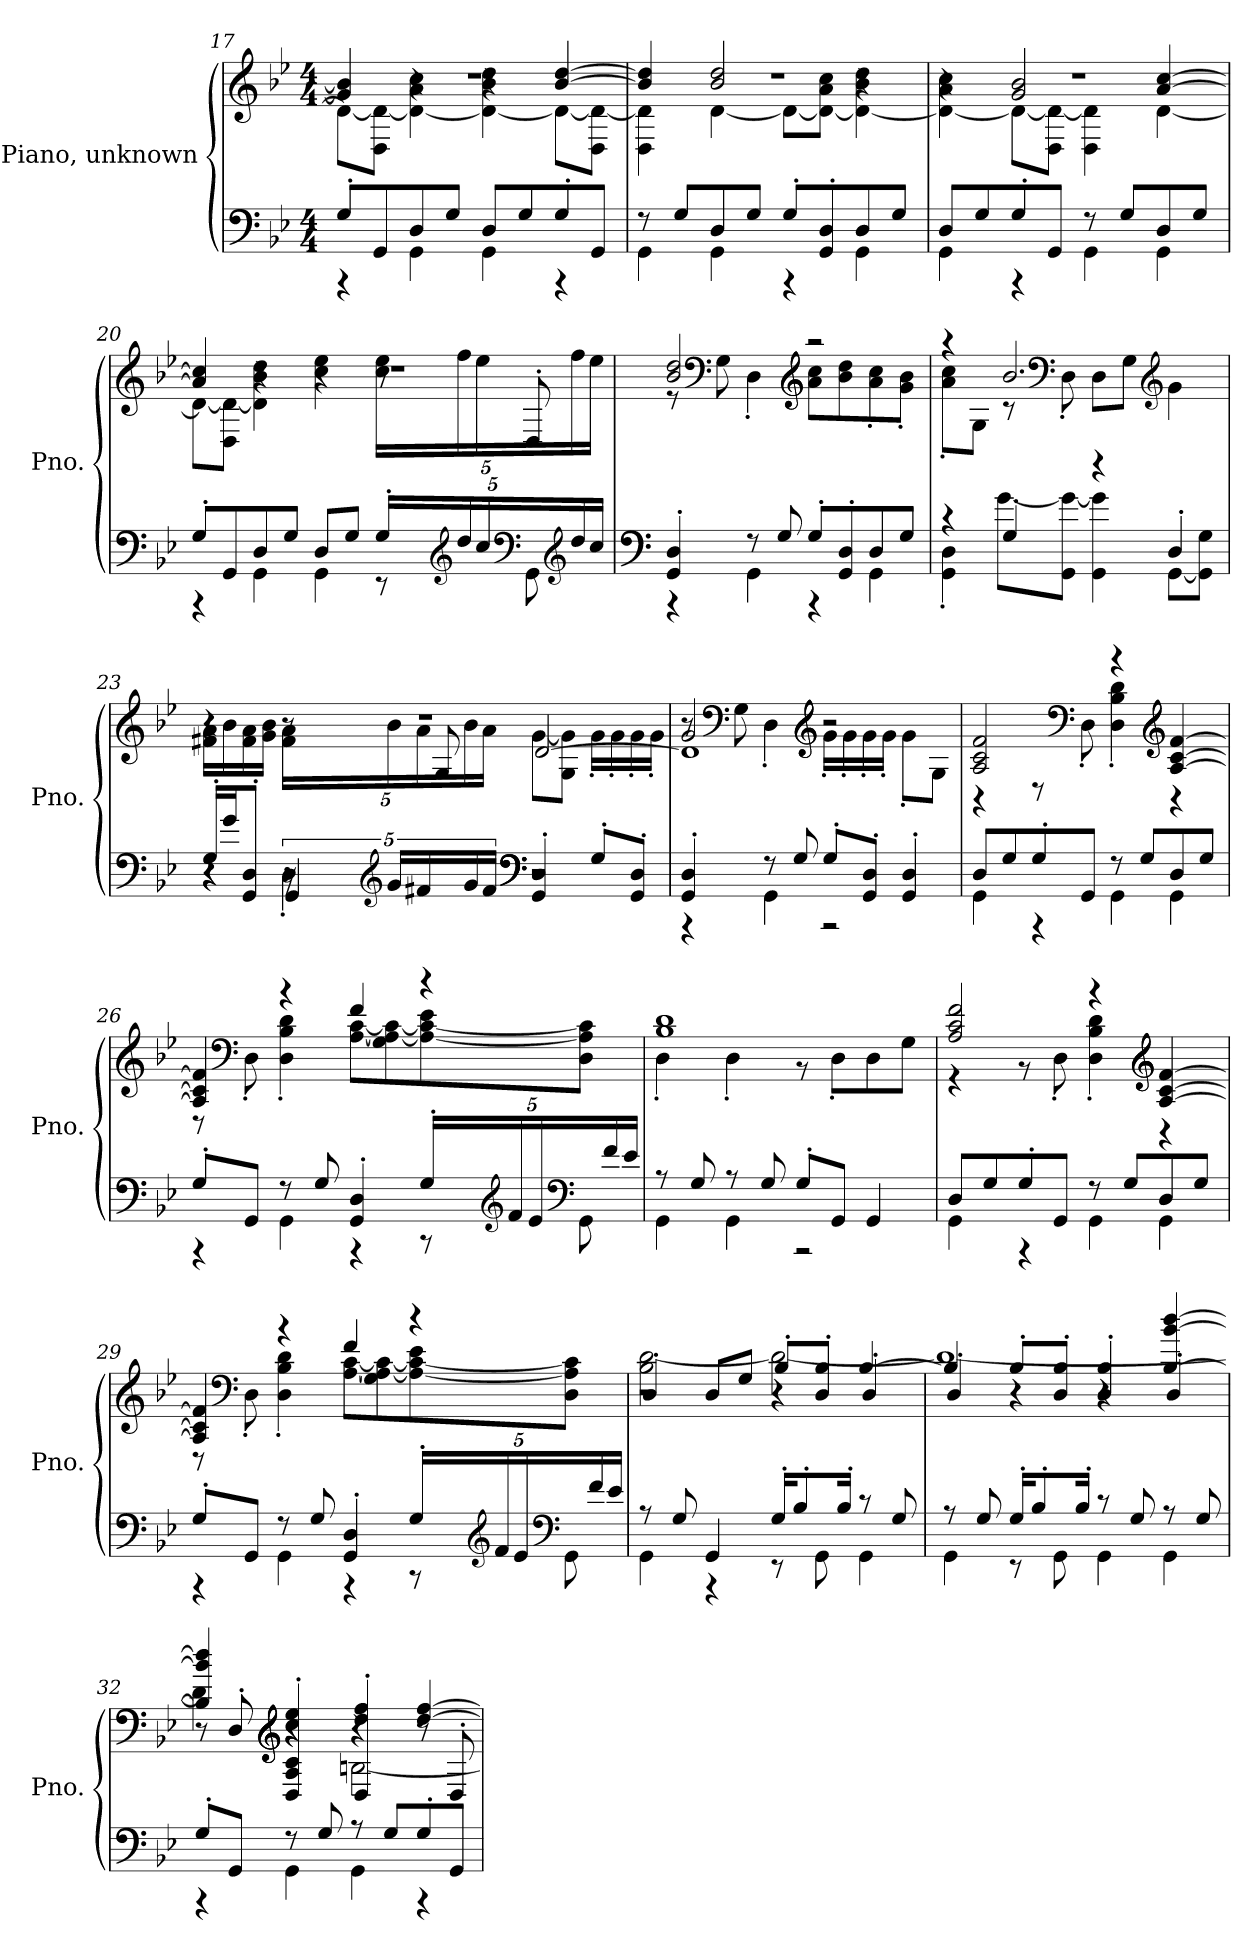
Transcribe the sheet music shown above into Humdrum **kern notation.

**kern	**kern
*part1	*part1
*staff2	*staff1
*I"Piano, unknown	*
*I'Pno.	*
!!LO:LB:g=z
*clefF4	*clefG2
*k[b-e-]	*k[b-e-]
*M4/4	*M4/4
=17	=17
*^	*^
*	*	*	*^
8G'/L	4r	1r	8d\L_	4g/] 4b-/]
8GG/	.	.	8D\ 8d\_J	.
8D/	4GG\	.	4d\_ 4a\ 4cc\	4r
8G/J	.	.	.	.
8D/L	4GG\	.	4d\_ 4b-\ 4dd\	4r
8G/	.	.	.	.
8G'/	4r	.	8d\L_	[4b-/ [4dd/
8GG/J	.	.	8D\ 8d\_J	.
=18	=18	=18	=18	=18
8r	4GG\	1r	4D\ 4d\]	4b-/] 4dd/]
8G/L	.	.	.	.
8D/	4GG\	.	[4d\	2b-/ 2dd/
8G/J	.	.	.	.
8G'/L	4r	.	8d\L_	.
8GG/' 8D/'	.	.	8d\_ 8a\ 8cc\J	.
8D/	4GG\	.	4d\_ 4b-\ 4dd\	4r
8G/J	.	.	.	.
=19	=19	=19	=19	=19
8D/L	4GG\	1r	4d\_ 4a\ 4cc\	4r
8G/	.	.	.	.
8G'/	4r	.	8d\L_	2g/ 2b-/
8GG/J	.	.	8D\ 8d\_J	.
8r	4GG\	.	4D\ 4d\]	.
8G/L	.	.	.	.
8D/	4GG\	.	[4d\	[4a/ [4cc/
8G/J	.	.	.	.
!!LO:PB:g=z	!!	!!
=20	=20	=20	=20	=20
8G'/L	4r	1r	8d\L_	4a/] 4cc/]
8GG/	.	.	8D\ 8d\_J	.
8D/	4GG\	.	4d\] 4b-\ 4dd\	4r
8G/J	.	.	.	.
8D/L	4GG\	.	4cc\ 4ee-\	4r
8G/J	.	.	.	.
*Xbrackettup	*	*	*Xbrackettup	*
20G'/LL	8r	.	20cc\ 20ee-\LL	8r
*clefG2	*	*	*	*
20dd/	.	.	20ff\	.
20cc/	.	.	20ee-\	.
*clefF4	*	*	*	*
.	8GG\	.	.	8D'/
*clefG2	*	*	*	*
20dd/	.	.	20ff\	.
20cc/JJ	.	.	20ee-\JJ	.
*	*	*v	*v	*v
=21	=21	=21
*clefF4	*	*
*	*	*^
4GG/' 4D/'	4r	2b-/ 2dd/	8r
*	*	*clefF4	*
.	.	.	8G\
8r	4GG\	.	4D'\
8G/	.	.	.
*	*	*clefG2	*
8G'/L	4r	2r	8a\ 8cc\L
8GG/' 8D/'	.	.	8b-\ 8dd\
8D/	4GG\	.	8a\' 8cc\'
8G/J	.	.	8g\' 8b-\'J
!!LO:LB:g=z	!!
=22	=22	=22	=22
4r	4GG\' 4D\'	4r	8a\' 8cc\'L
.	.	.	8G\J
4G'/	[8g\L	2.b-/	8r
*	*	*clefF4	*
.	8GG\ 8g\_J	.	8D'\
4r	4GG\ 4g\]	.	8D\L
.	.	.	8G\J
*	*	*clefG2	*
4D'/	[8GG\L	.	4g\
.	8GG\] 8G\J	.	.
=23	=23	=23	=23
*	*^	*	*^
16G'/LL	4r	4r	1r	16f#X\ 16a\LL	4r
16g/J	.	.	.	16b-\	.
8GG/' 8D/'J	.	.	.	16f#\ 16a\	.
.	.	.	.	16g\ 16b-\JJ	.
*brackettup	*	*	*	*	*
20r	4D'\	4GG/	.	20f#\ 20a\LL	8r
*clefG2	*	*	*	*	*
20g/LL	.	.	.	20b-\	.
20f#X/	.	.	.	20a\	.
.	.	.	.	.	8G/
20g/	.	.	.	20b-\	.
20f#/JJ	.	.	.	20a\JJ	.
*clefF4	*	*	*	*	*
4GG/' 4D/'	2r	2r	.	[8g\L	[2d/
.	.	.	.	8G\ 8g\]J	.
8G'/L	.	.	.	16g'\LL	.
.	.	.	.	16g'\	.
8GG/' 8D/'J	.	.	.	16g'\	.
.	.	.	.	16g'\JJ	.
*	*v	*v	*	*	*
!!LO:LB:g=z	!!	!!
=24	=24	=24	=24	=24
4GG/' 4D/'	4r	2g/	8r	1d]
*	*	*clefF4	*	*
.	.	.	8G\	.
8r	4GG\	.	4D'\	.
8G/	.	.	.	.
*	*	*clefG2	*	*
8G'/L	2r	2r	16g'\LL	.
.	.	.	16g'\	.
8GG/' 8D/'J	.	.	16g'\	.
.	.	.	16g'\JJ	.
4GG/' 4D/'	.	.	8g'\L	.
.	.	.	8G\J	.
*	*	*	*v	*v
=25	=25	=25	=25
8D/L	4GG\	2A/ 2c/ 2f/	4r
8G/	.	.	.
8G'/	4r	.	8r
*	*	*clefF4	*
8GG/J	.	.	8D'\
8r	4GG\	4r	4D\' 4B-\' 4d\'
8G/L	.	.	.
*	*	*clefG2	*
8D/	4GG\	[4A/ [4c/ [4f/	4r
8G/J	.	.	.
=26	=26	=26	=26
8G'/L	4r	4A/] 4c/] 4f/]	8r
*	*	*clefF4	*
8GG/J	.	.	8D'\
8r	4GG\	4r	4D\' 4B-\' 4d\'
8G/	.	.	.
4GG/' 4D/'	4r	4f/	[8A\ [8c\L
.	.	.	8G\ 8A\_ 8c\_
*Xbrackettup	*	*	*
20G'/LL	8r	4r	8A\_ 8c\_ 8e-\
*clefG2	*	*	*
20f/	.	.	.
20e-/	.	.	.
*clefF4	*	*	*
.	8GG\	.	8D\ 8A\] 8c\]J
20f/	.	.	.
20e-/JJ	.	.	.
!!LO:LB:g=z	!!
=27	=27	=27	=27
8r	4GG\	1B- 1d	4D'\
8G/	.	.	.
8r	4GG\	.	4D'\
8G/	.	.	.
8G'/L	2r	.	8r
8GG/J	.	.	8D'\L
4GG/	.	.	8D\
.	.	.	8G\J
=28	=28	=28	=28
8D/L	4GG\	2A/ 2c/ 2f/	4r
8G/	.	.	.
8G'/	4r	.	8r
8GG/J	.	.	8D'\
8r	4GG\	4r	4D\' 4B-\' 4d\'
8G/L	.	.	.
*	*	*clefG2	*
8D/	4GG\	[4A/ [4c/ [4f/	4r
8G/J	.	.	.
=29	=29	=29	=29
8G'/L	4r	4A/] 4c/] 4f/]	8r
*	*	*clefF4	*
8GG/J	.	.	8D'\
8r	4GG\	4r	4D\' 4B-\' 4d\'
8G/	.	.	.
4GG/' 4D/'	4r	4f/	[8A\ [8c\L
.	.	.	8G\ 8A\_ 8c\_
20G'/LL	8r	4r	8A\_ 8c\_ 8e-\
*clefG2	*	*	*
20f/	.	.	.
20e-/	.	.	.
*clefF4	*	*	*
.	8GG\	.	8D\ 8A\] 8c\]J
20f/	.	.	.
20e-/JJ	.	.	.
!!LO:LB:g=z
=30	=30	=30	=30
*	*	*	*^
8r	4GG\	2r	2B-\ [2d\	4D'/
8G/	.	.	.	.
4GG/	4r	.	.	8D/L
.	.	.	.	8G/J
16G'/KL	8r	4r	2d\_	8B-'/L
8B-'/	.	.	.	.
.	8GG\	.	.	8D/' 8B-/'J
16B-'/Jk	.	.	.	.
8r	4GG\	[4B-/	.	4D'/
8G/	.	.	.	.
=31	=31	=31	=31	=31
8r	4GG\	4B-/]	1d_	4D'/
8G/	.	.	.	.
16G'/KL	8r	4r	.	8B-'/L
8B-'/	.	.	.	.
.	8GG\	.	.	8D/' 8B-/'J
16B-'/Jk	.	.	.	.
8r	4GG\	4r	.	4D/' 4B-/'
8G/	.	.	.	.
8r	4GG\	[4B-/ [4b-/ [4dd/	.	4D'/
8G/	.	.	.	.
=32	=32	=32	=32	=32
8G'/L	4r	4B-/] 4b-/] 4dd/]	4d\]	8r
8GG/J	.	.	.	8D'/
*	*	*clefG2	*	*
8r	4GG\	4r	4r	4D/' 4A/' 4c/' 4cc/' 4ee-/'
8G/	.	.	.	.
8r	4GG\	4r	[2Bn\	4D/' 4dd/' 4ff/'
8G/L	.	.	.	.
8G'/	4r	[4dd/ [4ff/	.	8r
8GG/J	.	.	.	8D'/
*v	*v	*	*	*
*	*v	*v	*v
=	=
*-	*-
